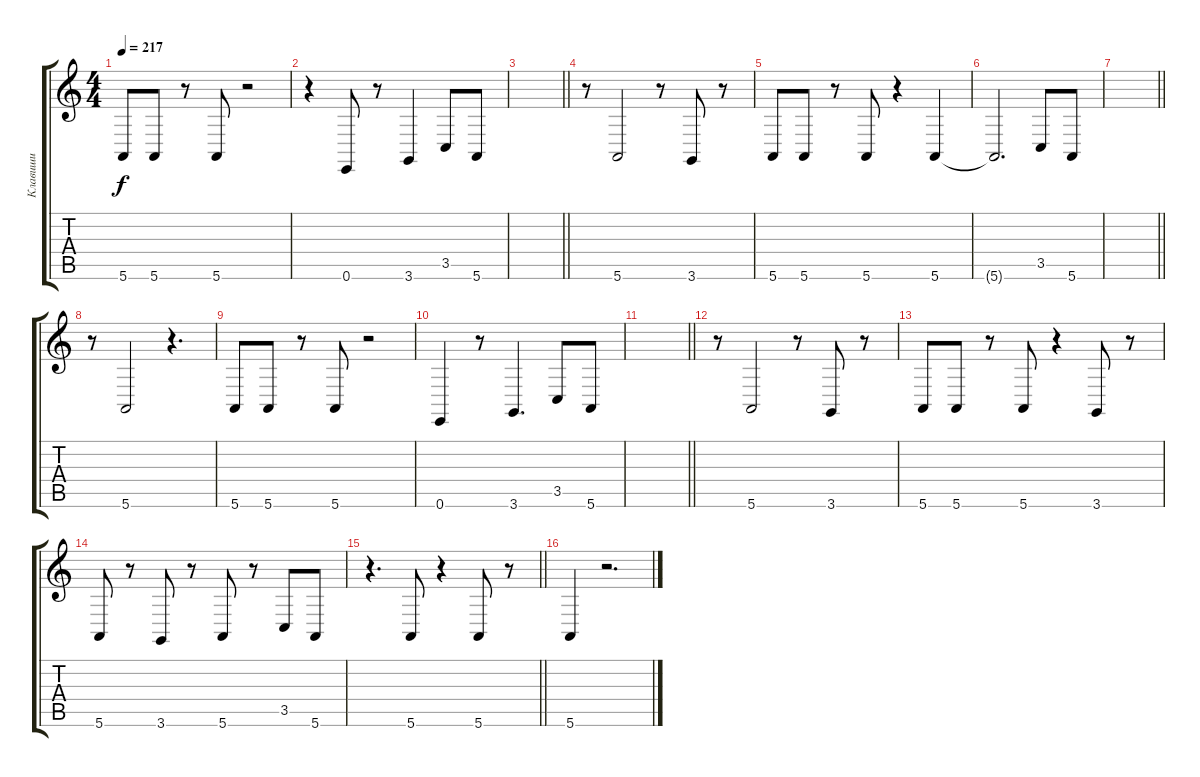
\track ("Клавиши" "Клавиши") {instrument tuba}
\staff {score tabs}
\tuning (E4 B3 G3 D3 A2 E2) {hide}
\ts (4 4)
\tempo 217
\clef g2
\ks c
5.6.8{dy f} 5.6.8 r.8 5.6.8 r.2 |
r.4 0.6.8 r.8 3.6.4 3.5.8 5.6.8 |
\barLineRight lightlight
|
r.8 5.6.2 r.8 3.6.8 r.8 |
5.6.8 5.6.8 r.8 5.6.8 r.4 5.6.4 |
5.6{t}.2{d} 3.5.8 5.6.8 |
\barLineRight lightlight
|
r.8 5.6.2 r.4{d} |
5.6.8 5.6.8 r.8 5.6.8 r.2 |
0.6.4 r.8 3.6.4{d} 3.5.8 5.6.8 |
\barLineRight lightlight
|
r.8 5.6.2 r.8 3.6.8 r.8 |
5.6.8 5.6.8 r.8 5.6.8 r.4 3.6.8 r.8 |
5.6.8 r.8 3.6.8 r.8 5.6.8 r.8 3.5.8 5.6.8 |
\barLineRight lightlight
r.4{d} 5.6.8 r.4 5.6.8 r.8 |
5.6.4 r.2{d}
